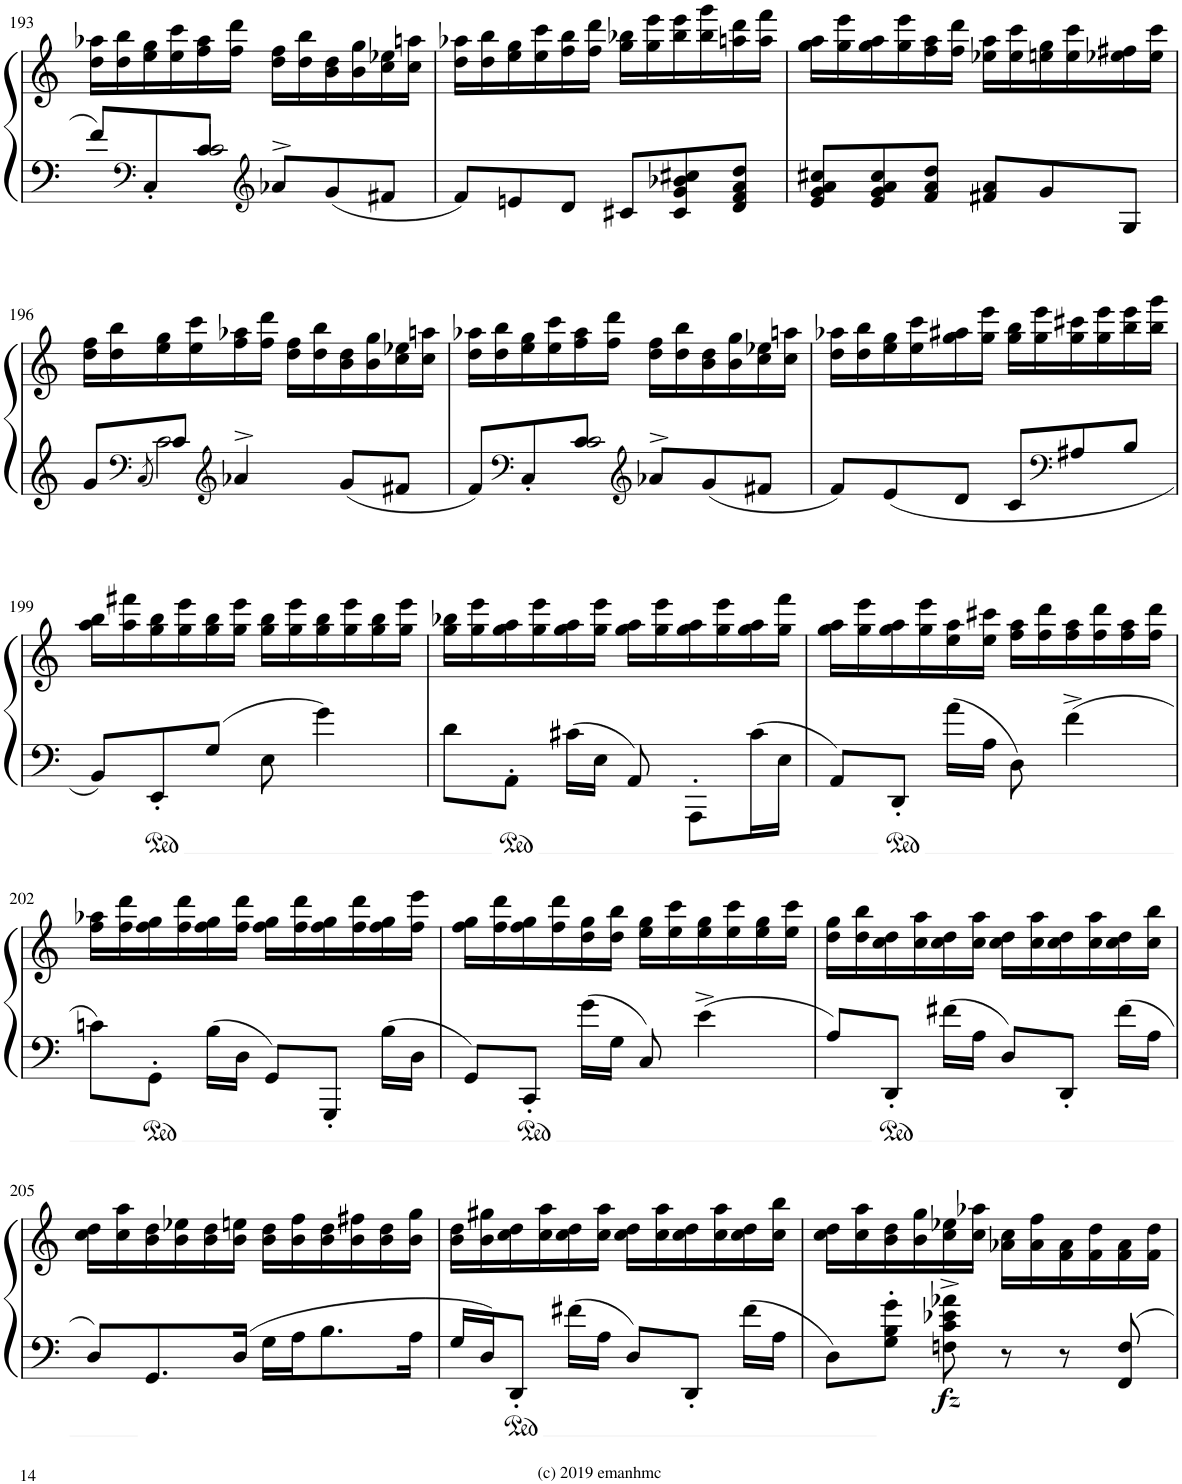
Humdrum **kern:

**kern	**kern	**dynam
*part1	*part1	*part1
*staff2	*staff1	*staff1/2
*I"Piano	*	*
*I'Pno.	*	*
!!LO:PB:g=z
*clefF4	*clefG2	*
*k[]	*k[]	*
*M6/8	*M6/8	*
=193	=193	=193
*^	*	*
8f/L	8ryy	16dd\ 16aa-X\LL	.
.	.	16dd\ 16bb\	.
*clefF4	*	*	*
8C'/	8ryy	16ee\ 16gg\	.
.	.	16ee\ 16ccc\	.
8c/J	2c/	16ff\ 16aa-\	.
.	.	16ff\ 16ddd\JJ	.
*clefG2	*	*	*
8a-X^/L	.	16dd\ 16ff\LL	.
.	.	16dd\ 16bb\	.
8g/	.	16b\ 16dd\	.
.	.	16b\ 16gg\	.
8f#X/J	.	16cc\ 16ee-X\	.
.	.	16cc\ 16aan\JJ	.
=194	=194	=194	=194
8f/L	8ryy	16dd\ 16aa-X\LL	.
.	.	16dd\ 16bb\	.
8en/	2ryy	16ee\ 16gg\	.
.	.	16ee\ 16ccc\	.
8d/J	.	16ff\ 16bb\	.
.	.	16ff\ 16ddd\JJ	.
8c#X/L	.	16gg\ 16bb-X\LL	.
.	.	16gg\ 16eee\	.
8c#/ 8g/ 8b-X/ 8cc#X/	.	16bb-\ 16eee\	.
.	.	16bb-\ 16ggg\	.
8d/ 8f/ 8a/ 8dd/J	8ryy	16aan\ 16ddd\	.
.	.	16aa\ 16fff\JJ	.
*v	*v	*	*
=195	=195	=195
8e/ 8g/ 8a/ 8cc#X/L	16gg\ 16aa\LL	.
.	16gg\ 16eee\	.
8e/ 8g/ 8a/ 8cc#/	16gg\ 16aa\	.
.	16gg\ 16eee\	.
8f/ 8a/ 8dd/J	16ff\ 16aa\	.
.	16ff\ 16ddd\JJ	.
8f#X/ 8a/L	16ee-X\ 16aa\LL	.
.	16ee-\ 16ccc\	.
8g/	16een\ 16gg\	.
.	16ee\ 16ccc\	.
8G/J	16ee-X\ 16ff#X\	.
.	16ee-\ 16ccc\JJ	.
!!LO:LB:g=z
=196	=196	=196
*^	*	*
8g/L	8ryy	16dd\ 16ff\LL	.
.	.	16dd\ 16bb\	.
.	8qC/	.	.
*clefF4	*	*	*
8c/J	2c\	16ee\ 16gg\	.
.	.	16ee\ 16ccc\	.
*clefG2	*	*	*
4a-X^/	.	16ff\ 16aa-X\	.
.	.	16ff\ 16ddd\JJ	.
.	.	16dd\ 16ff\LL	.
.	.	16dd\ 16bb\	.
8g/L	.	16b\ 16dd\	.
.	.	16b\ 16gg\	.
8f#X/J	8ryy	16cc\ 16ee-X\	.
.	.	16cc\ 16aan\JJ	.
=197	=197	=197	=197
8f/L	8ryy	16dd\ 16aa-X\LL	.
.	.	16dd\ 16bb\	.
*clefF4	*	*	*
8C'/	8ryy	16ee\ 16gg\	.
.	.	16ee\ 16ccc\	.
8c/J	2c/	16ff\ 16aa-\	.
.	.	16ff\ 16ddd\JJ	.
*clefG2	*	*	*
8a-X^/L	.	16dd\ 16ff\LL	.
.	.	16dd\ 16bb\	.
8g/	.	16b\ 16dd\	.
.	.	16b\ 16gg\	.
8f#X/J	.	16cc\ 16ee-X\	.
.	.	16cc\ 16aan\JJ	.
=198	=198	=198	=198
8f/L	8ryy	16dd\ 16aa-X\LL	.
.	.	16dd\ 16bb\	.
8e/	2ryy	16ee\ 16gg\	.
.	.	16ee\ 16ccc\	.
8d/J	.	16gg\ 16aa#X\	.
.	.	16gg\ 16eee\JJ	.
8c/L	.	16gg\ 16bb\LL	.
.	.	16gg\ 16eee\	.
*clefF4	*	*	*
8A#X/	.	16gg\ 16ccc#X\	.
.	.	16gg\ 16eee\	.
8B/J	8ryy	16bb\ 16eee\	.
.	.	16bb\ 16ggg\JJ	.
*v	*v	*	*
!!LO:LB:g=z
=199	=199	=199
8BB/L	16aa\ 16bb\LL	.
.	16aa\ 16fff#X\	.
8EE'/	16gg\ 16bb\	.
.	16gg\ 16eee\	.
8G/J	16gg\ 16bb\	.
.	16gg\ 16eee\JJ	.
8E\	16gg\ 16bb\LL	.
.	16gg\ 16eee\	.
4g\	16gg\ 16bb\	.
.	16gg\ 16eee\	.
.	16gg\ 16bb\	.
.	16gg\ 16eee\JJ	.
=200	=200	=200
8d\L	16gg\ 16bb-X\LL	.
.	16gg\ 16eee\	.
8AA'\J	16gg\ 16aa\	.
.	16gg\ 16eee\	.
16c#X\LL	16gg\ 16aa\	.
16E\JJ	16gg\ 16eee\JJ	.
8AA/	16gg\ 16aa\LL	.
.	16gg\ 16eee\	.
8AAA'\L	16gg\ 16aa\	.
.	16gg\ 16eee\	.
16c#\L	16gg\ 16aa\	.
16E\JJ	16gg\ 16fff\JJ	.
=201	=201	=201
8AA/L	16gg\ 16aa\LL	.
.	16gg\ 16eee\	.
8DD'/J	16gg\ 16aa\	.
.	16gg\ 16eee\	.
16a\LL	16ee\ 16aa\	.
16A\JJ	16ee\ 16ccc#X\JJ	.
8D\	16ff\ 16aa\LL	.
.	16ff\ 16ddd\	.
4f^\	16ff\ 16aa\	.
.	16ff\ 16ddd\	.
.	16ff\ 16aa\	.
.	16ff\ 16ddd\JJ	.
!!LO:LB:g=z
=202	=202	=202
8cn\L	16ff\ 16aa-X\LL	.
.	16ff\ 16ddd\	.
8GG'\J	16ff\ 16gg\	.
.	16ff\ 16ddd\	.
16B\LL	16ff\ 16gg\	.
16D\JJ	16ff\ 16ddd\JJ	.
8GG/L	16ff\ 16gg\LL	.
.	16ff\ 16ddd\	.
8GGG'/J	16ff\ 16gg\	.
.	16ff\ 16ddd\	.
16B\LL	16ff\ 16gg\	.
16D\JJ	16ff\ 16eee\JJ	.
=203	=203	=203
8GG/L	16ff\ 16gg\LL	.
.	16ff\ 16ddd\	.
8CC'/J	16ff\ 16gg\	.
.	16ff\ 16ddd\	.
16g\LL	16dd\ 16gg\	.
16G\JJ	16dd\ 16bb\JJ	.
8C/	16ee\ 16gg\LL	.
.	16ee\ 16ccc\	.
4e^\	16ee\ 16gg\	.
.	16ee\ 16ccc\	.
.	16ee\ 16gg\	.
.	16ee\ 16ccc\JJ	.
=204	=204	=204
8A/L	16dd\ 16gg\LL	.
.	16dd\ 16bb\	.
8DD'/J	16cc\ 16dd\	.
.	16cc\ 16aa\	.
16f#X\LL	16cc\ 16dd\	.
16A\JJ	16cc\ 16aa\JJ	.
8D/L	16cc\ 16dd\LL	.
.	16cc\ 16aa\	.
8DD'/J	16cc\ 16dd\	.
.	16cc\ 16aa\	.
16f#\LL	16cc\ 16dd\	.
16A\JJ	16cc\ 16bb\JJ	.
!!LO:LB:g=z
=205	=205	=205
8D/L	16cc\ 16dd\LL	.
.	16cc\ 16aa\	.
8.GG/	16b\ 16dd\	.
.	16b\ 16ee-X\	.
.	16b\ 16dd\	.
16D/Jk	16b\ 16een\JJ	.
16G\LL	16b\ 16dd\LL	.
16A\J	16b\ 16ff\	.
8.B\	16b\ 16dd\	.
.	16b\ 16ff#X\	.
.	16b\ 16dd\	.
16A\Jk	16b\ 16gg\JJ	.
=206	=206	=206
16G/LL	16b\ 16dd\LL	.
16D/J	16b\ 16gg#X\	.
8DD'/J	16cc\ 16dd\	.
.	16cc\ 16aa\	.
16f#X\LL	16cc\ 16dd\	.
16A\JJ	16cc\ 16aa\JJ	.
8D/L	16cc\ 16dd\LL	.
.	16cc\ 16aa\	.
8DD'/J	16cc\ 16dd\	.
.	16cc\ 16aa\	.
16f#\LL	16cc\ 16dd\	.
16A\JJ	16cc\ 16bb\JJ	.
=207	=207	=207
8D\L	16cc\ 16dd\LL	.
.	16cc\ 16aa\	.
8G\' 8B\' 8g\'J	16b\ 16dd\	.
.	16b\ 16gg\	.
!	!	!LO:DY:b=2
8Fn\^ 8c\^ 8e-X\^ 8a-X\^	16cc\ 16ee-X\	fz
.	16cc\ 16aa-X\JJ	.
8r	16a-X\ 16cc\LL	.
.	16a-\ 16ff\	.
8r	16f\ 16a-\	.
.	16f\ 16dd\	.
8FF/ 8F/	16f\ 16a-\	.
.	16f\ 16dd\JJ	.
=	=	=
*-	*-	*-
